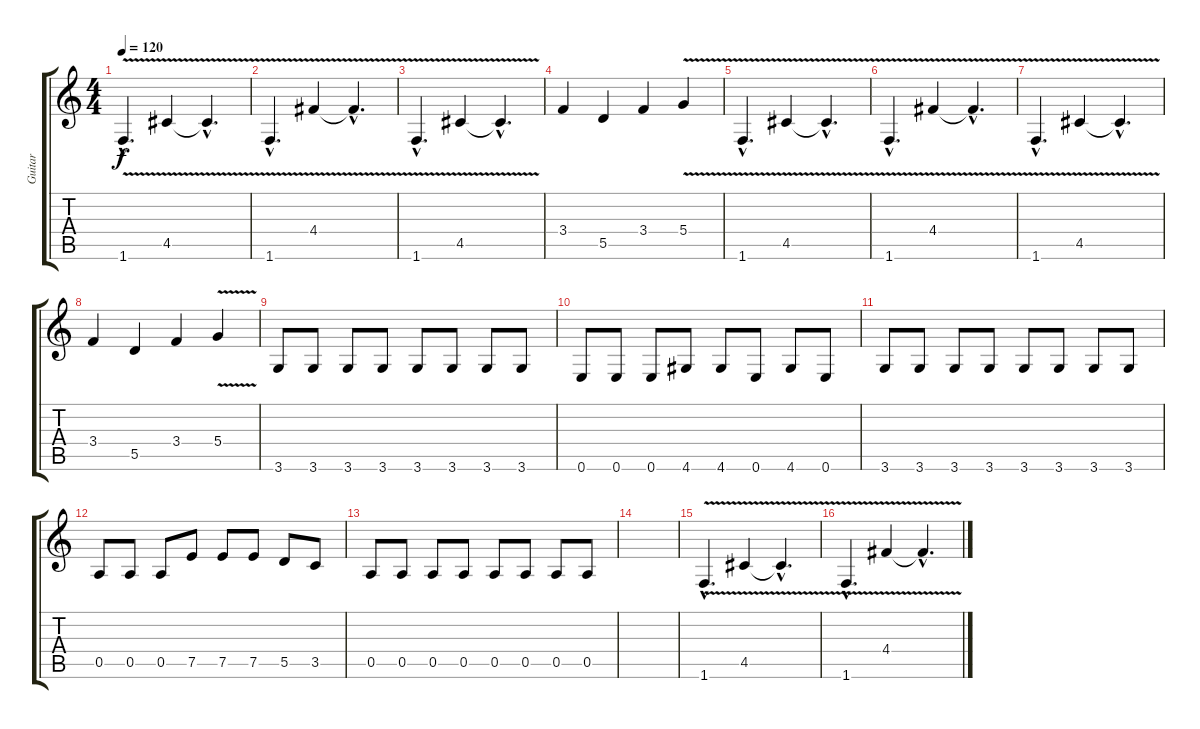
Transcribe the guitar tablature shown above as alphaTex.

\track ("Guitar" "Guitar") {instrument overdrivenguitar}
\staff {score tabs}
\tuning (E4 B3 G3 D3 A2 E2) {hide}
\ts (4 4)
\tempo 120
\clef g2
\ks c
1.6{v hac}.4{d dy f instrument overdrivenguitar} 4.5{v}.4 4.5{hac t}.4{d} |
1.6{v hac}.4{d} 4.4{v}.4 4.4{hac t}.4{d} |
1.6{v hac}.4{d} 4.5{v}.4 4.5{hac t}.4{d} |
3.4.4 5.5.4 3.4.4 5.4{v}.4 |
1.6{v hac}.4{d} 4.5{v}.4 4.5{hac t}.4{d} |
1.6{v hac}.4{d} 4.4{v}.4 4.4{hac t}.4{d} |
1.6{v hac}.4{d} 4.5{v}.4 4.5{hac t}.4{d} |
3.4.4 5.5.4 3.4.4 5.4{v}.4 |
3.6.8{instrument electricguitarmuted} 3.6.8 3.6.8 3.6.8 3.6.8 3.6.8 3.6.8 3.6.8 |
0.6.8{instrument electricguitarmuted} 0.6.8 0.6.8 4.6.8 4.6.8 0.6.8 4.6.8 0.6.8 |
3.6.8{instrument electricguitarmuted} 3.6.8 3.6.8 3.6.8 3.6.8 3.6.8 3.6.8 3.6.8 |
0.5.8{instrument electricguitarmuted} 0.5.8 0.5.8 7.5.8 7.5.8 7.5.8 5.5.8 3.5.8 |
0.5.8{instrument electricguitarmuted} 0.5.8 0.5.8 0.5.8 0.5.8 0.5.8 0.5.8 0.5.8 |
|
1.6{v hac}.4{d instrument overdrivenguitar} 4.5{v}.4 4.5{hac t}.4{d} |
1.6{v hac}.4{d} 4.4{v}.4 4.4{hac t}.4{d}
